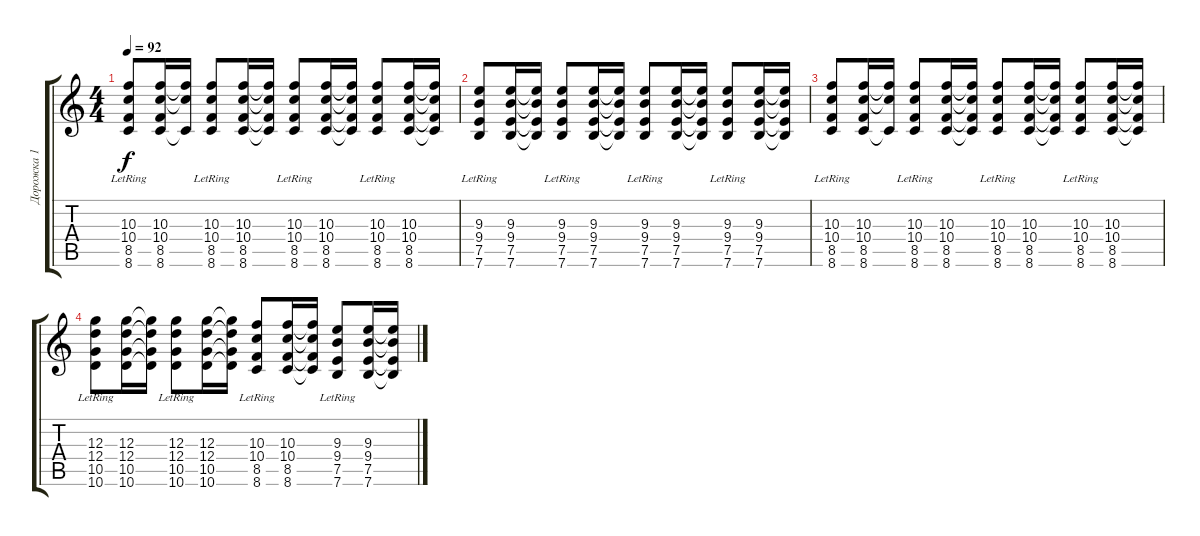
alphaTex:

\track ("Дорожка 1" "Дорожка 1") {instrument distortionguitar}
\staff {score tabs}
\tuning (E4 B3 G3 D3 A2 E2) {hide}
\ts (4 4)
\tempo 92
\clef g2
\ks c
(10.3{lr} 10.4{lr} 8.5{lr} 8.6{lr}).8{dy f} (10.3 10.4 8.5 8.6).16 (10.3{t} 10.4{t} 8.6{t}).16 (10.3{lr} 10.4{lr} 8.5{lr} 8.6{lr}).8 (10.3 10.4 8.5 8.6).16 (10.3{t} 10.4{t} 8.5{t} 8.6{t}).16 (10.3{lr} 10.4{lr} 8.5{lr} 8.6{lr}).8 (10.3 10.4 8.5 8.6).16 (10.3{t} 10.4{t} 8.5{t} 8.6{t}).16 (10.3{lr} 10.4{lr} 8.5{lr} 8.6{lr}).8 (10.3 10.4 8.5 8.6).16 (10.3{t} 10.4{t} 8.5{t} 8.6{t}).16 |
(9.3{lr} 9.4{lr} 7.5{lr} 7.6{lr}).8 (9.3 9.4 7.5 7.6).16 (9.3{t} 9.4{t} 7.5{t} 7.6{t}).16 (9.3{lr} 9.4{lr} 7.5{lr} 7.6{lr}).8 (9.3 9.4 7.5 7.6).16 (9.3{t} 9.4{t} 7.5{t} 7.6{t}).16 (9.3{lr} 9.4{lr} 7.5{lr} 7.6{lr}).8 (9.3 9.4 7.5 7.6).16 (9.3{t} 9.4{t} 7.5{t} 7.6{t}).16 (9.3{lr} 9.4{lr} 7.5{lr} 7.6{lr}).8 (9.3 9.4 7.5 7.6).16 (9.3{t} 9.4{t} 7.5{t} 7.6{t}).16 |
(10.3{lr} 10.4{lr} 8.5{lr} 8.6{lr}).8 (10.3 10.4 8.5 8.6).16 (10.3{t} 10.4{t} 8.6{t}).16 (10.3{lr} 10.4{lr} 8.5{lr} 8.6{lr}).8 (10.3 10.4 8.5 8.6).16 (10.3{t} 10.4{t} 8.5{t} 8.6{t}).16 (10.3{lr} 10.4{lr} 8.5{lr} 8.6{lr}).8 (10.3 10.4 8.5 8.6).16 (10.3{t} 10.4{t} 8.5{t} 8.6{t}).16 (10.3{lr} 10.4{lr} 8.5{lr} 8.6{lr}).8 (10.3 10.4 8.5 8.6).16 (10.3{t} 10.4{t} 8.5{t} 8.6{t}).16 |
(12.3{lr} 12.4{lr} 10.5{lr} 10.6{lr}).8 (12.3 12.4 10.5 10.6).16 (12.3{t} 12.4{t} 10.5{t} 10.6{t}).16 (12.3{lr} 12.4{lr} 10.5{lr} 10.6{lr}).8 (12.3 12.4 10.5 10.6).16 (12.3{t} 12.4{t} 10.5{t} 10.6{t}).16 (10.3{lr} 10.4{lr} 8.5{lr} 8.6{lr}).8 (10.3 10.4 8.5 8.6).16 (10.3{t} 10.4{t} 8.5{t} 8.6{t}).16 (9.3{lr} 9.4{lr} 7.5{lr} 7.6{lr}).8 (9.3 9.4 7.5 7.6).16 (9.3{t} 9.4{t} 7.5{t} 7.6{t}).16
